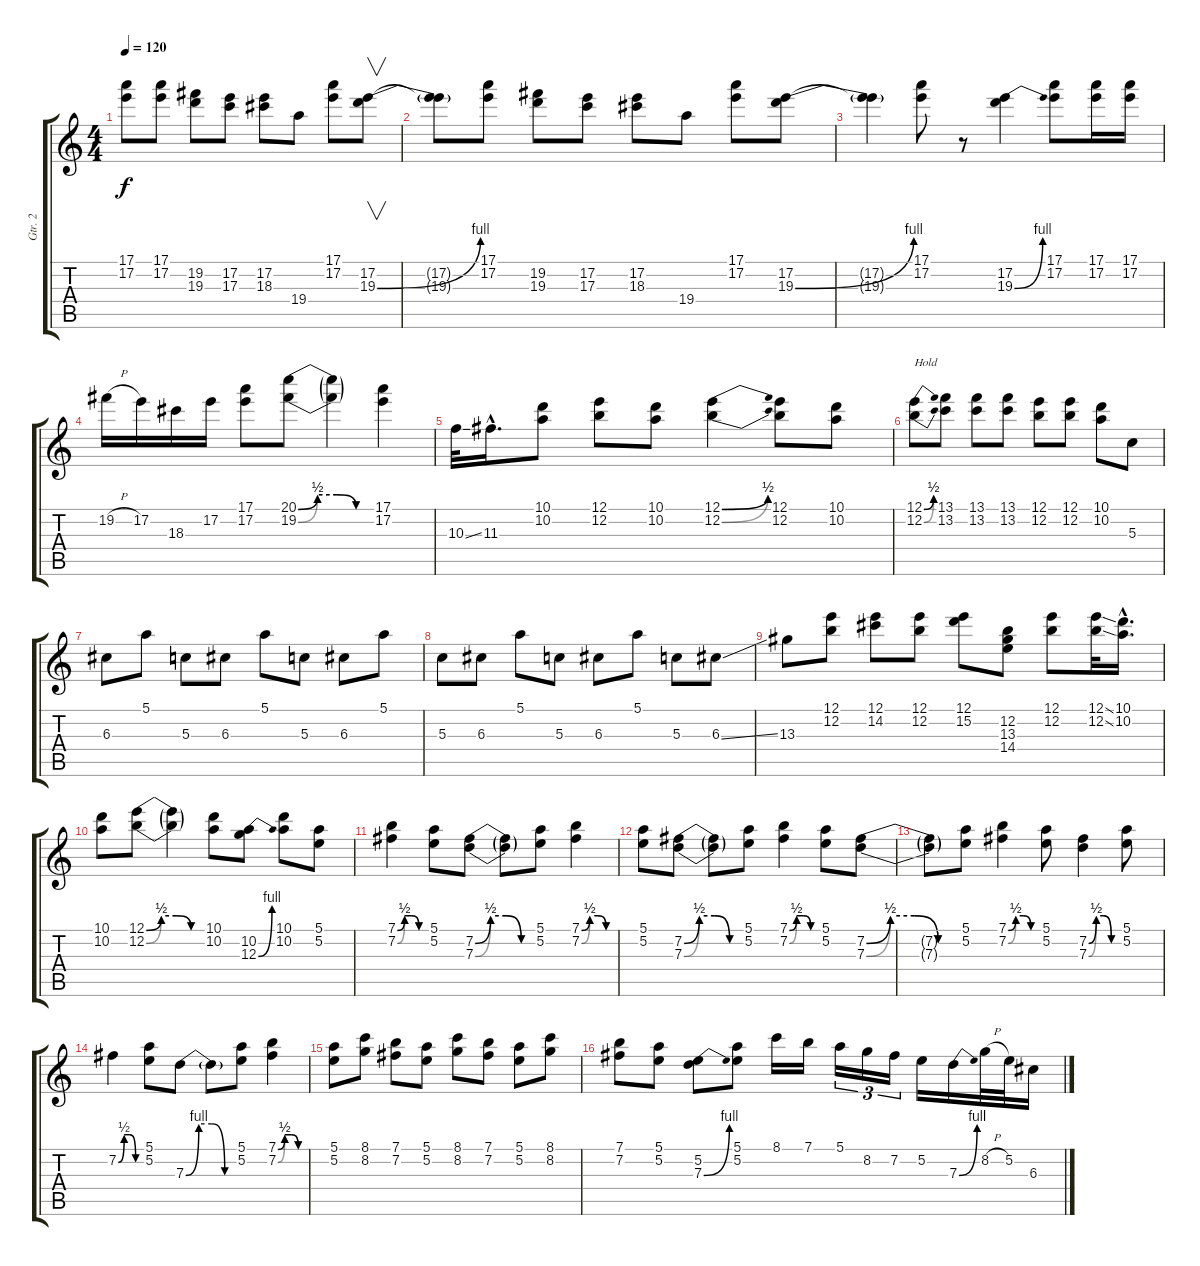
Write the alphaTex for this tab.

\track ("Gtr. 2" "Gtr. 2") {instrument electricguitarjazz}
\staff {score tabs}
\tuning (E4 B3 G3 D3 A2 E2) {hide}
\ts (4 4)
\tempo 120
\clef g2
\ks c
(17.1 17.2).8{dy f} (17.1 17.2).8 (19.2 19.3).8 (17.2 17.3).8 (17.2 18.3).8 19.4.8 (17.1 17.2).8 (17.2 19.3{be (bend 0 0 60 4)}).8{v} |
(17.2{t} 19.3{t}).8 (17.1 17.2).8 (19.2 19.3).8 (17.2 17.3).8 (17.2 18.3).8 19.4.8 (17.1 17.2).8 (17.2 19.3{be (bend 0 0 60 4)}).8 |
(17.2{t} 19.3{t}).4 (17.1 17.2).8 r.8 (17.2 19.3{be (bend 0 0 60 4)}).4 (17.1 17.2).8 (17.1 17.2).16 (17.1 17.2).16 |
19.2{h}.16 17.2.16 18.3.16 17.2.16 (17.1 17.2).8 (20.1{be (custom 0 0 15 2 30 2 45 0 60 0)} 19.2{be (custom 0 0 15 2 30 2 45 0 60 0)}).8 (20.1{t} 19.2{t}).4 (17.1 17.2).4 |
10.3{ss}.32 11.3{hac}.16{d} (10.1 10.2).8 (12.1 12.2).8 (10.1 10.2).8 (12.1{be (bend 0 0 60 2)} 12.2{be (bend 0 0 60 2)}).4 (12.1 12.2).8 (10.1 10.2).8 |
(12.1{be (bend 0 0 60 2)} 12.2{be (bend 0 0 60 2)}).8{txt "Hold"} (13.1 13.2).8 (13.1 13.2).8 (13.1 13.2).8 (12.1 12.2).8 (12.1 12.2).8 (10.1 10.2).8 5.3.8 |
6.3.8 5.1.8 5.3.8 6.3.8 5.1.8 5.3.8 6.3.8 5.1.8 |
5.3.8 6.3.8 5.1.8 5.3.8 6.3.8 5.1.8 5.3.8 6.3{ss}.8 |
13.3.8 (12.1 12.2).8 (12.1 14.2).8 (12.1 12.2).8 (12.1 15.2).8 (12.2 13.3 14.4).8 (12.1 12.2).8 (12.1{ss} 12.2{ss}).32 (10.1{hac} 10.2{hac}).16{d} |
(10.1 10.2).8 (12.1{be (custom 0 0 15 2 30 2 45 0 60 0)} 12.2{be (custom 0 0 15 2 30 2 45 0 60 0)}).8 (12.1{t} 12.2{t}).4 (10.1 10.2).8 (10.2 12.3{be (bend 0 0 60 4)}).8 (10.1 10.2).8 (5.1 5.2).8 |
(7.1{be (custom 0 0 15 2 30 2 45 0 60 0)} 7.2{be (custom 0 0 15 2 30 2 45 0 60 0)}).4 (5.1 5.2).8 (7.2{be (custom 0 0 15 2 30 2 45 0 60 0)} 7.3{be (custom 0 0 15 2 30 2 45 0 60 0)}).8 (7.2{t} 7.3{t}).8 (5.1 5.2).8 (7.1{be (custom 0 0 15 2 30 2 45 0 60 0)} 7.2{be (custom 0 0 15 2 30 2 45 0 60 0)}).4 |
(5.1 5.2).8 (7.2{be (custom 0 0 15 2 30 2 45 0 60 0)} 7.3{be (custom 0 0 15 2 30 2 45 0 60 0)}).8 (7.2{t} 7.3{t}).8 (5.1 5.2).8 (7.1{be (custom 0 0 15 2 30 2 45 0 60 0)} 7.2{be (custom 0 0 15 2 30 2 45 0 60 0)}).4 (5.1 5.2).8 (7.2{be (custom 0 0 15 2 30 2 45 0 60 0)} 7.3{be (custom 0 0 15 2 30 2 45 0 60 0)}).8 |
(7.2{t} 7.3{t}).8 (5.1 5.2).8 (7.1{be (custom 0 0 15 2 30 2 45 0 60 0)} 7.2{be (custom 0 0 15 2 30 2 45 0 60 0)}).4 (5.1 5.2).8 (7.2{be (custom 0 0 15 2 30 2 45 0 60 0)} 7.3{be (custom 0 0 15 2 30 2 45 0 60 0)}).4 (5.1 5.2).8 |
7.2{be (custom 0 0 15 2 30 2 45 0 60 0)}.4 (5.1 5.2).8 7.3{be (custom 0 0 15 4 30 4 45 0 60 0)}.8 7.3{t}.8 (5.1 5.2).8 (7.1{be (custom 0 0 15 2 30 2 45 0 60 0)} 7.2{be (custom 0 0 15 2 30 2 45 0 60 0)}).4 |
(5.1 5.2).8 (8.1 8.2).8 (7.1 7.2).8 (5.1 5.2).8 (8.1 8.2).8 (7.1 7.2).8 (5.1 5.2).8 (8.1 8.2).8 |
(7.1 7.2).8 (5.1 5.2).8 (5.2 7.3{be (bend 0 0 60 4)}).8 (5.1 5.2).8 8.1.16 7.1.16 5.1.16{tu (3 2)} 8.2.16{tu (3 2)} 7.2.16{tu (3 2)} 5.2.16 7.3{be (bend 0 0 60 4)}.16 8.2{h}.32 5.2.32 6.3{ss}.16
